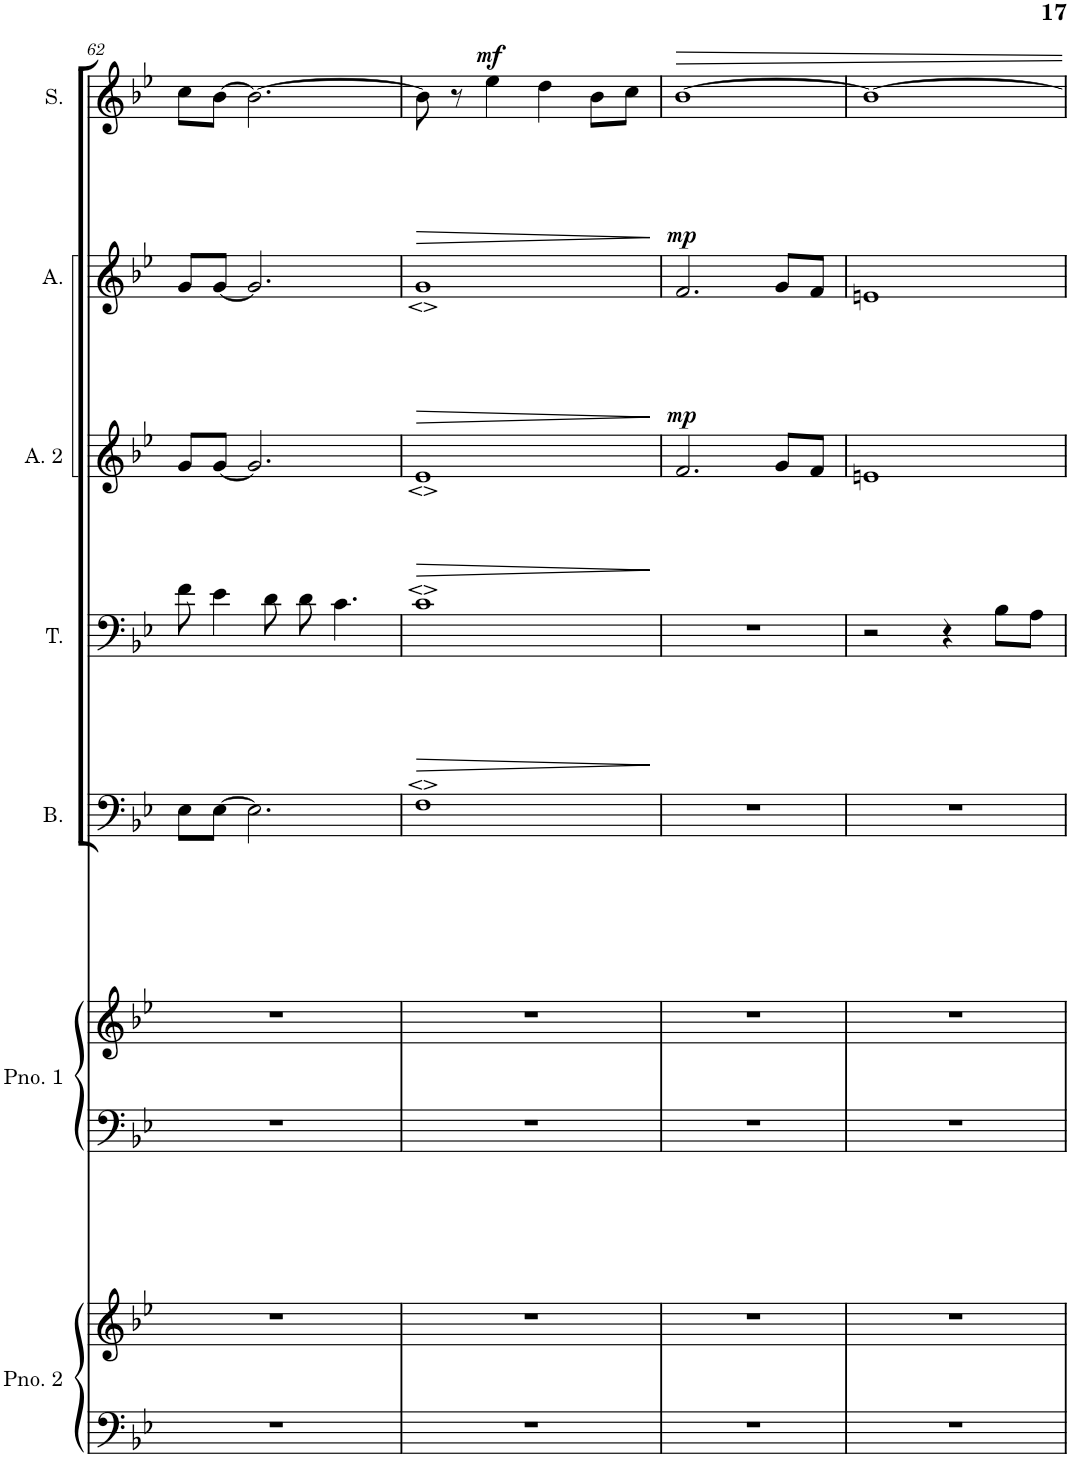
**kern	**kern	**kern	**kern	**kern	**kern	**kern	**dynam	**kern	**dynam	**kern	**dynam
*part7	*part7	*part6	*part6	*part5	*part4	*part3	*part3	*part2	*part2	*part1	*part1
*staff9	*staff8	*staff7	*staff6	*staff5	*staff4	*staff3	*staff3	*staff2	*staff2	*staff1	*staff1
*I"Piano 2	*	*I"Piano 1	*	*I"Bass	*I"Tenor	*I"Alto 2	*	*I"Alto	*	*I"Soprano	*
*I'Pno. 2	*	*I'Pno. 1	*	*I'B.	*I'T.	*I'A. 2	*	*I'A.	*	*I'S.	*
!!LO:PB:g=z
*clefF4	*clefG2	*clefF4	*clefG2	*clefF4	*clefF4	*clefG2	*	*clefG2	*	*clefG2	*
*k[b-e-]	*k[b-e-]	*k[b-e-]	*k[b-e-]	*k[b-e-]	*k[b-e-]	*k[b-e-]	*	*k[b-e-]	*	*k[b-e-]	*
*M4/4	*M4/4	*M4/4	*M4/4	*M4/4	*M4/4	*M4/4	*	*M4/4	*	*M4/4	*
=62	=62	=62	=62	=62	=62	=62	=62	=62	=62	=62	=62
1r	1r	1r	1r	8E-\L	8f\	8g/L	.	8g/L	.	8cc\L	.
.	.	.	.	[8E-\J	4e-\	[8g/J	.	[8g/J	.	[8b-\J	.
.	.	.	.	2.E-\]	.	2.g/]	.	2.g/]	.	2.b-\_	.
.	.	.	.	.	8d\	.	.	.	.	.	.
.	.	.	.	.	8d\	.	.	.	.	.	.
.	.	.	.	.	4.c\	.	.	.	.	.	.
=63	=63	=63	=63	=63	=63	=63	=63	=63	=63	=63	=63
!	!	!	!	!	!	!	!	!	!LO:HP:b	!	!
1r	1r	1r	1r	1F	1c	1e-	.	1g	>	8b-\]	.
.	.	.	.	.	.	.	.	.	.	8r	.
!	!	!	!	!	!	!	!	!	!	!	!LO:DY:a
.	.	.	.	.	.	.	.	.	.	4ee-\	mf
.	.	.	.	.	.	.	.	.	.	4dd\	.
.	.	.	.	.	.	.	.	.	.	8b-\L	.
.	.	.	.	.	.	.	.	.	.	8cc\J	.
.	.	.	.	.	.	.	.	.	]	.	.
=64	=64	=64	=64	=64	=64	=64	=64	=64	=64	=64	=64
!	!	!	!	!	!	!	!LO:DY:a	!	!LO:DY:a	!	!
1r	1r	1r	1r	1r	1r	2.f/	mp	2.f/	mp	[1b-	.
.	.	.	.	.	.	8g/L	.	8g/L	.	.	.
.	.	.	.	.	.	8f/J	.	8f/J	.	.	.
=65	=65	=65	=65	=65	=65	=65	=65	=65	=65	=65	=65
1r	1r	1r	1r	1r	2r	1en	.	1en	.	1b-_	.
.	.	.	.	.	4r	.	.	.	.	.	.
.	.	.	.	.	8B-\L	.	.	.	.	.	.
.	.	.	.	.	8A\J	.	.	.	.	.	.
=	=	=	=	=	=	=	=	=	=	=	=
*-	*-	*-	*-	*-	*-	*-	*-	*-	*-	*-	*-
